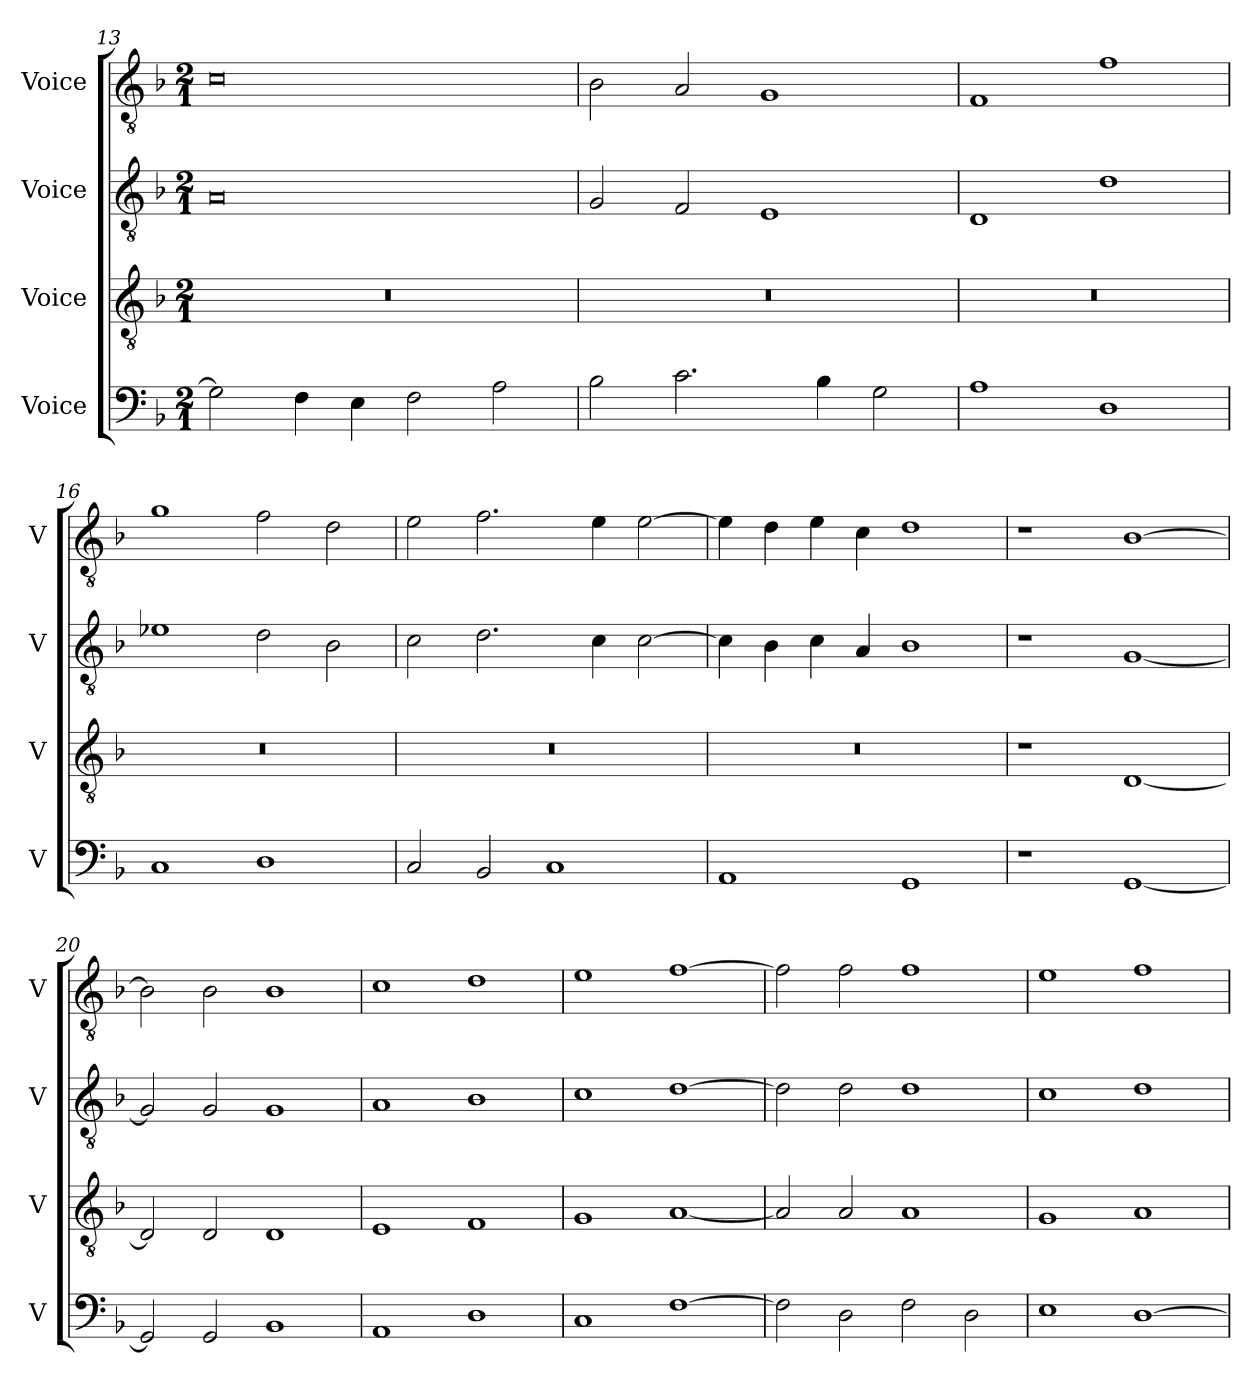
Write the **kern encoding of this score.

**kern	**kern	**kern	**kern
*part4	*part3	*part2	*part1
*staff4	*staff3	*staff2	*staff1
*I"Voice	*I"Voice	*I"Voice	*I"Voice
*I'V	*I'V	*I'V	*I'V
*clefF4	*clefGv2	*clefGv2	*clefGv2
*k[b-]	*k[b-]	*k[b-]	*k[b-]
*M2/1	*M2/1	*M2/1	*M2/1
=13	=13	=13	=13
2G\]	0r	0A	0c
4F\	.	.	.
4E\	.	.	.
2F\	.	.	.
2A\	.	.	.
!!LO:PB:g=z
=14	=14	=14	=14
2B-\	0r	2G/	2B-\
2.c\	.	2F/	2A/
.	.	1E	1G
4B-\	.	.	.
2G\	.	.	.
=15	=15	=15	=15
1A	0r	1D	1F
1D	.	1d	1f
=16	=16	=16	=16
1C	0r	1e-X	1g
1D	.	2d\	2f\
.	.	2B-\	2d\
=17	=17	=17	=17
2C/	0r	2c\	2e\
2BB-/	.	2.d\	2.f\
1C	.	.	.
.	.	4c\	4e\
.	.	[2c\	[2e\
!!LO:LB:g=z
=18	=18	=18	=18
1AA	0r	4c\]	4e\]
.	.	4B-\	4d\
.	.	4c\	4e\
.	.	4A/	4c\
1GG	.	1B-	1d
=19	=19	=19	=19
1r	1r	1r	1r
[1GG	[1D	[1G	[1B-
=20	=20	=20	=20
2GG/]	2D/]	2G/]	2B-\]
2GG/	2D/	2G/	2B-\
1BB-	1D	1G	1B-
=21	=21	=21	=21
1AA	1E	1A	1c
1D	1F	1B-	1d
!!LO:LB:g=z
=22	=22	=22	=22
1C	1G	1c	1e
[1F	[1A	[1d	[1f
=23	=23	=23	=23
2F\]	2A/]	2d\]	2f\]
2D\	2A/	2d\	2f\
2F\	1A	1d	1f
2D\	.	.	.
=24	=24	=24	=24
1E	1G	1c	1e
[1D	1A	1d	1f
=	=	=	=
*-	*-	*-	*-
